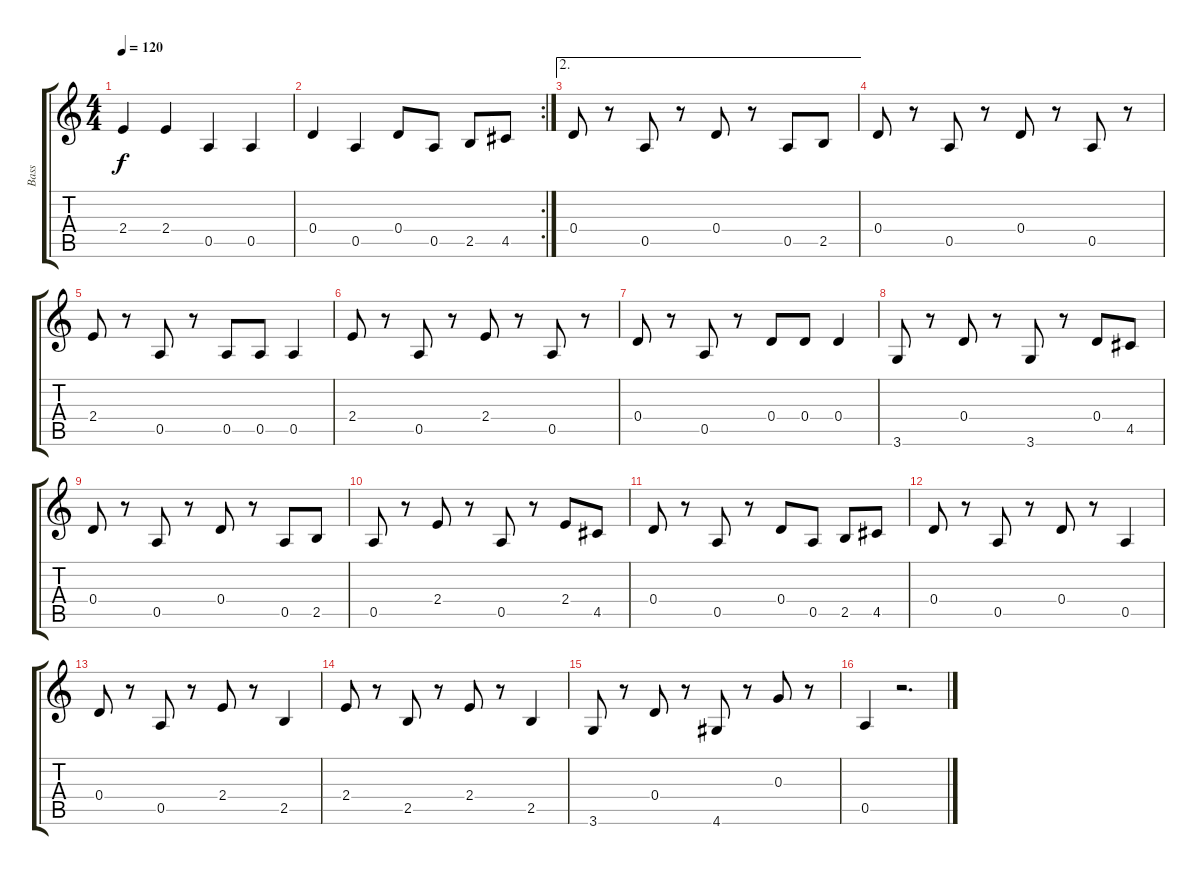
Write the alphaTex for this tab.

\track ("Bass" "Bass") {instrument acousticbass}
\staff {score tabs}
\tuning (E4 B3 G3 D3 A2 E2) {hide}
\ts (4 4)
\tempo 120
\clef g2
\ks c
2.4.4{dy f} 2.4.4 0.5.4 0.5.4 |
\rc 2
0.4.4 0.5.4 0.4.8 0.5.8 2.5.8 4.5.8 |
\ae 2
0.4.8 r.8 0.5.8 r.8 0.4.8 r.8 0.5.8 2.5.8 |
0.4.8 r.8 0.5.8 r.8 0.4.8 r.8 0.5.8 r.8 |
2.4.8 r.8 0.5.8 r.8 0.5.8 0.5.8 0.5.4 |
2.4.8 r.8 0.5.8 r.8 2.4.8 r.8 0.5.8 r.8 |
0.4.8 r.8 0.5.8 r.8 0.4.8 0.4.8 0.4.4 |
3.6.8 r.8 0.4.8 r.8 3.6.8 r.8 0.4.8 4.5.8 |
0.4.8 r.8 0.5.8 r.8 0.4.8 r.8 0.5.8 2.5.8 |
0.5.8 r.8 2.4.8 r.8 0.5.8 r.8 2.4.8 4.5.8 |
0.4.8 r.8 0.5.8 r.8 0.4.8 0.5.8 2.5.8 4.5.8 |
0.4.8 r.8 0.5.8 r.8 0.4.8 r.8 0.5.4 |
0.4.8 r.8 0.5.8 r.8 2.4.8 r.8 2.5.4 |
2.4.8 r.8 2.5.8 r.8 2.4.8 r.8 2.5.4 |
3.6.8 r.8 0.4.8 r.8 4.6.8 r.8 0.3.8 r.8 |
0.5.4 r.2{d}
